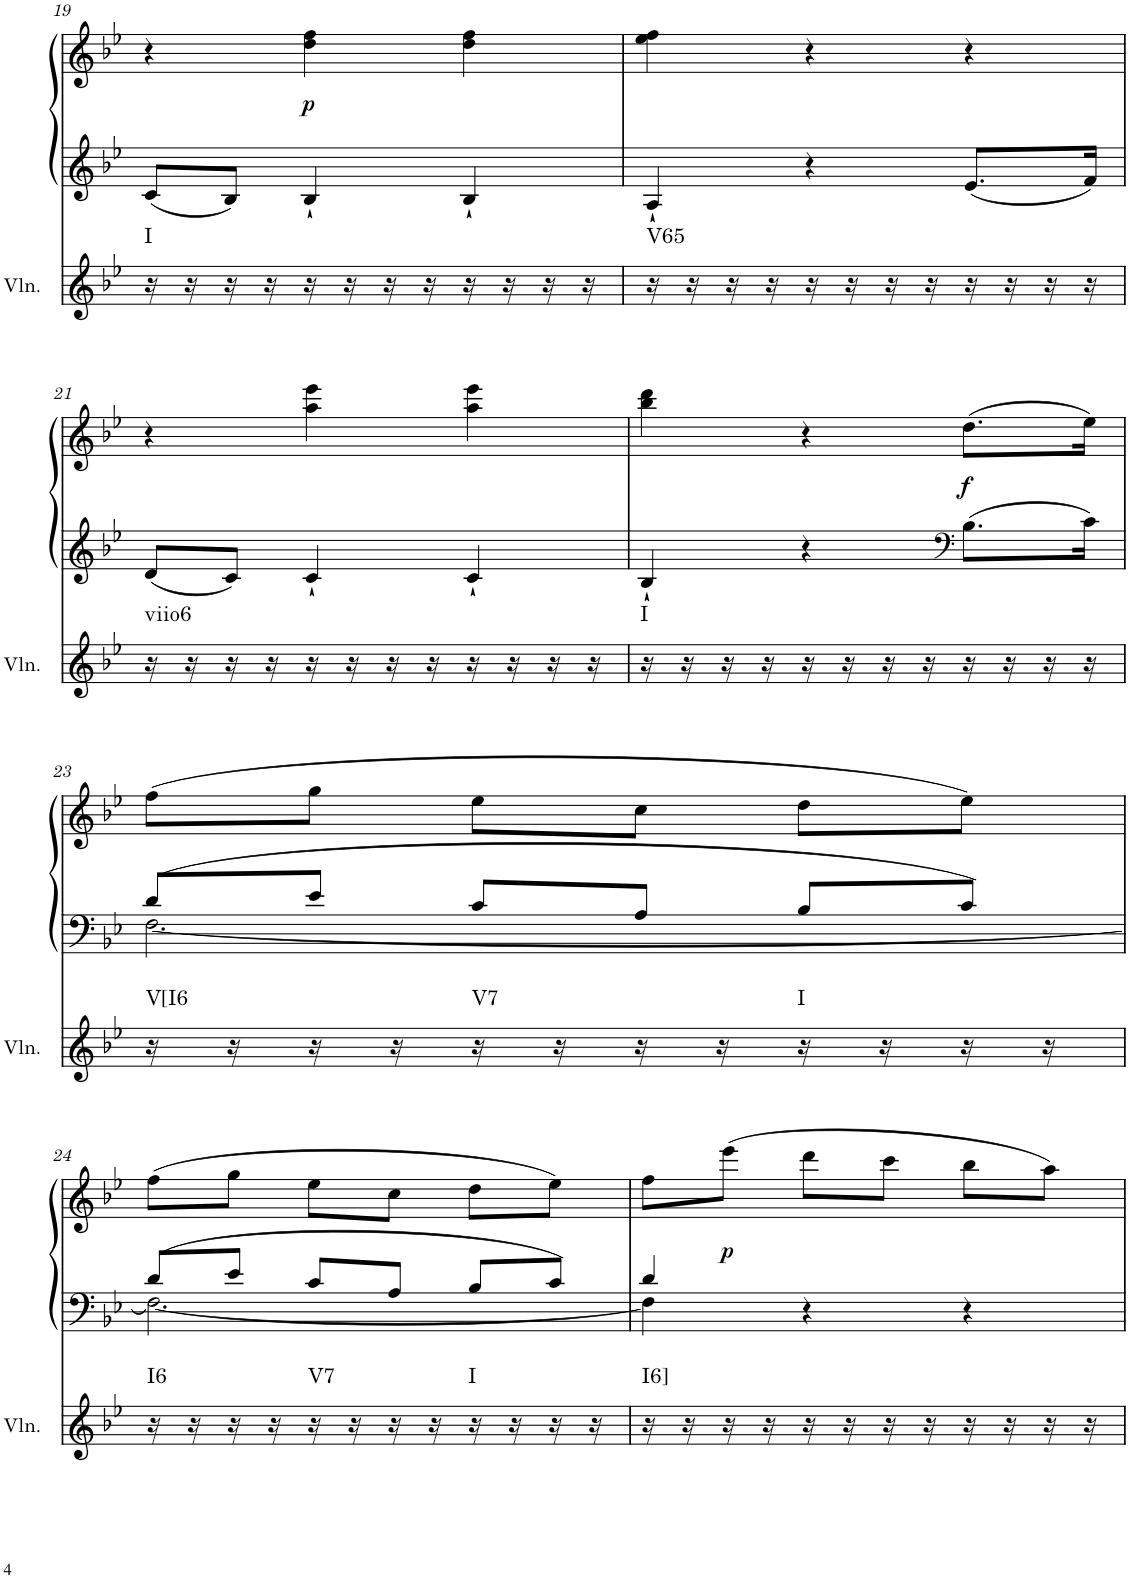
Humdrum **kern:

**kern	**harte	**kern	**kern	**dynam
*part2	*part2	*part1	*part1	*part1
*staff3	*	*staff2	*staff1	*staff1/2
*I"Violin	*	*I"Klavier linke Hand	*	*
*I'Vln.	*	*	*	*
!!LO:PB:g=z
*clefG2	*	*clefG2	*clefG2	*
*k[b-e-]	*	*k[b-e-]	*k[b-e-]	*
*M3/4	*	*M3/4	*M3/4	*
=19	=19	=19	=19	=19
!	!LO:H:kt=I	!	!	!
16r	N	8c/L	4r	.
16r	.	.	.	.
16r	.	8B-/J	.	.
16r	.	.	.	.
!	!	!	!	!LO:DY:b
16r	.	4B-`/	4dd\ 4ff\	p
16r	.	.	.	.
16r	.	.	.	.
16r	.	.	.	.
16r	.	4B-`/	4dd\ 4ff\	.
16r	.	.	.	.
16r	.	.	.	.
16r	.	.	.	.
=20	=20	=20	=20	=20
!	!LO:H:kt=V65	!	!	!
16r	N	4A`/	4ee-\ 4ff\	.
16r	.	.	.	.
16r	.	.	.	.
16r	.	.	.	.
16r	.	4r	4r	.
16r	.	.	.	.
16r	.	.	.	.
16r	.	.	.	.
16r	.	8.e-/L	4r	.
16r	.	.	.	.
16r	.	.	.	.
16r	.	16f/Jk	.	.
!!LO:LB:g=z
=21	=21	=21	=21	=21
!	!LO:H:kt=viio6	!	!	!
16r	N	8d/L	4r	.
16r	.	.	.	.
16r	.	8c/J	.	.
16r	.	.	.	.
16r	.	4c`/	4aa\ 4eee-\	.
16r	.	.	.	.
16r	.	.	.	.
16r	.	.	.	.
16r	.	4c`/	4aa\ 4eee-\	.
16r	.	.	.	.
16r	.	.	.	.
16r	.	.	.	.
=22	=22	=22	=22	=22
!	!LO:H:kt=I	!	!	!
16r	N	4B-`/	4bb-\ 4ddd\	.
16r	.	.	.	.
16r	.	.	.	.
16r	.	.	.	.
16r	.	4r	4r	.
16r	.	.	.	.
16r	.	.	.	.
16r	.	.	.	.
*	*	*clefF4	*	*
!	!	!	!	!LO:DY:b
16r	.	8.B-\L	(8.dd\L	f
16r	.	.	.	.
16r	.	.	.	.
16r	.	16c\Jk	16ee-\Jk)	.
!!LO:LB:g=z
=23	=23	=23	=23	=23
*	*	*^	*	*
!	!LO:H:kt=V[I6	!	!	!	!
16r	N	8d/L	[2.F\	(8ff\L	.
16r	.	.	.	.	.
16r	.	8e-/J	.	8gg\J	.
16r	.	.	.	.	.
!	!LO:H:kt=V7	!	!	!	!
16r	N	8c/L	.	8ee-\L	.
16r	.	.	.	.	.
16r	.	8A/J	.	8cc\J	.
16r	.	.	.	.	.
!	!LO:H:kt=I	!	!	!	!
16r	N	8B-/L	.	8dd\L	.
16r	.	.	.	.	.
16r	.	8c/J	.	8ee-\J)	.
16r	.	.	.	.	.
!!LO:LB:g=z
=24	=24	=24	=24	=24	=24
!	!LO:H:kt=I6	!	!	!	!
16r	N	8d/L	2.F\_	(8ff\L	.
16r	.	.	.	.	.
16r	.	8e-/J	.	8gg\J	.
16r	.	.	.	.	.
!	!LO:H:kt=V7	!	!	!	!
16r	N	8c/L	.	8ee-\L	.
16r	.	.	.	.	.
16r	.	8A/J	.	8cc\J	.
16r	.	.	.	.	.
!	!LO:H:kt=I	!	!	!	!
16r	N	8B-/L	.	8dd\L	.
16r	.	.	.	.	.
16r	.	8c/J	.	8ee-\J)	.
16r	.	.	.	.	.
=25	=25	=25	=25	=25	=25
!	!LO:H:kt=I6]	!	!	!	!
16r	N	4d/	4F\]	8ff\L	.
16r	.	.	.	.	.
!	!	!	!	!	!LO:DY:b
16r	.	.	.	(8eee-\J	p
16r	.	.	.	.	.
16r	.	4r	4ryy	8ddd\L	.
16r	.	.	.	.	.
16r	.	.	.	8ccc\J	.
16r	.	.	.	.	.
16r	.	4r	4ryy	8bb-\L	.
16r	.	.	.	.	.
16r	.	.	.	8aa\J)	.
16r	.	.	.	.	.
*	*	*v	*v	*	*
=	=	=	=	=
*-	*-	*-	*-	*-
